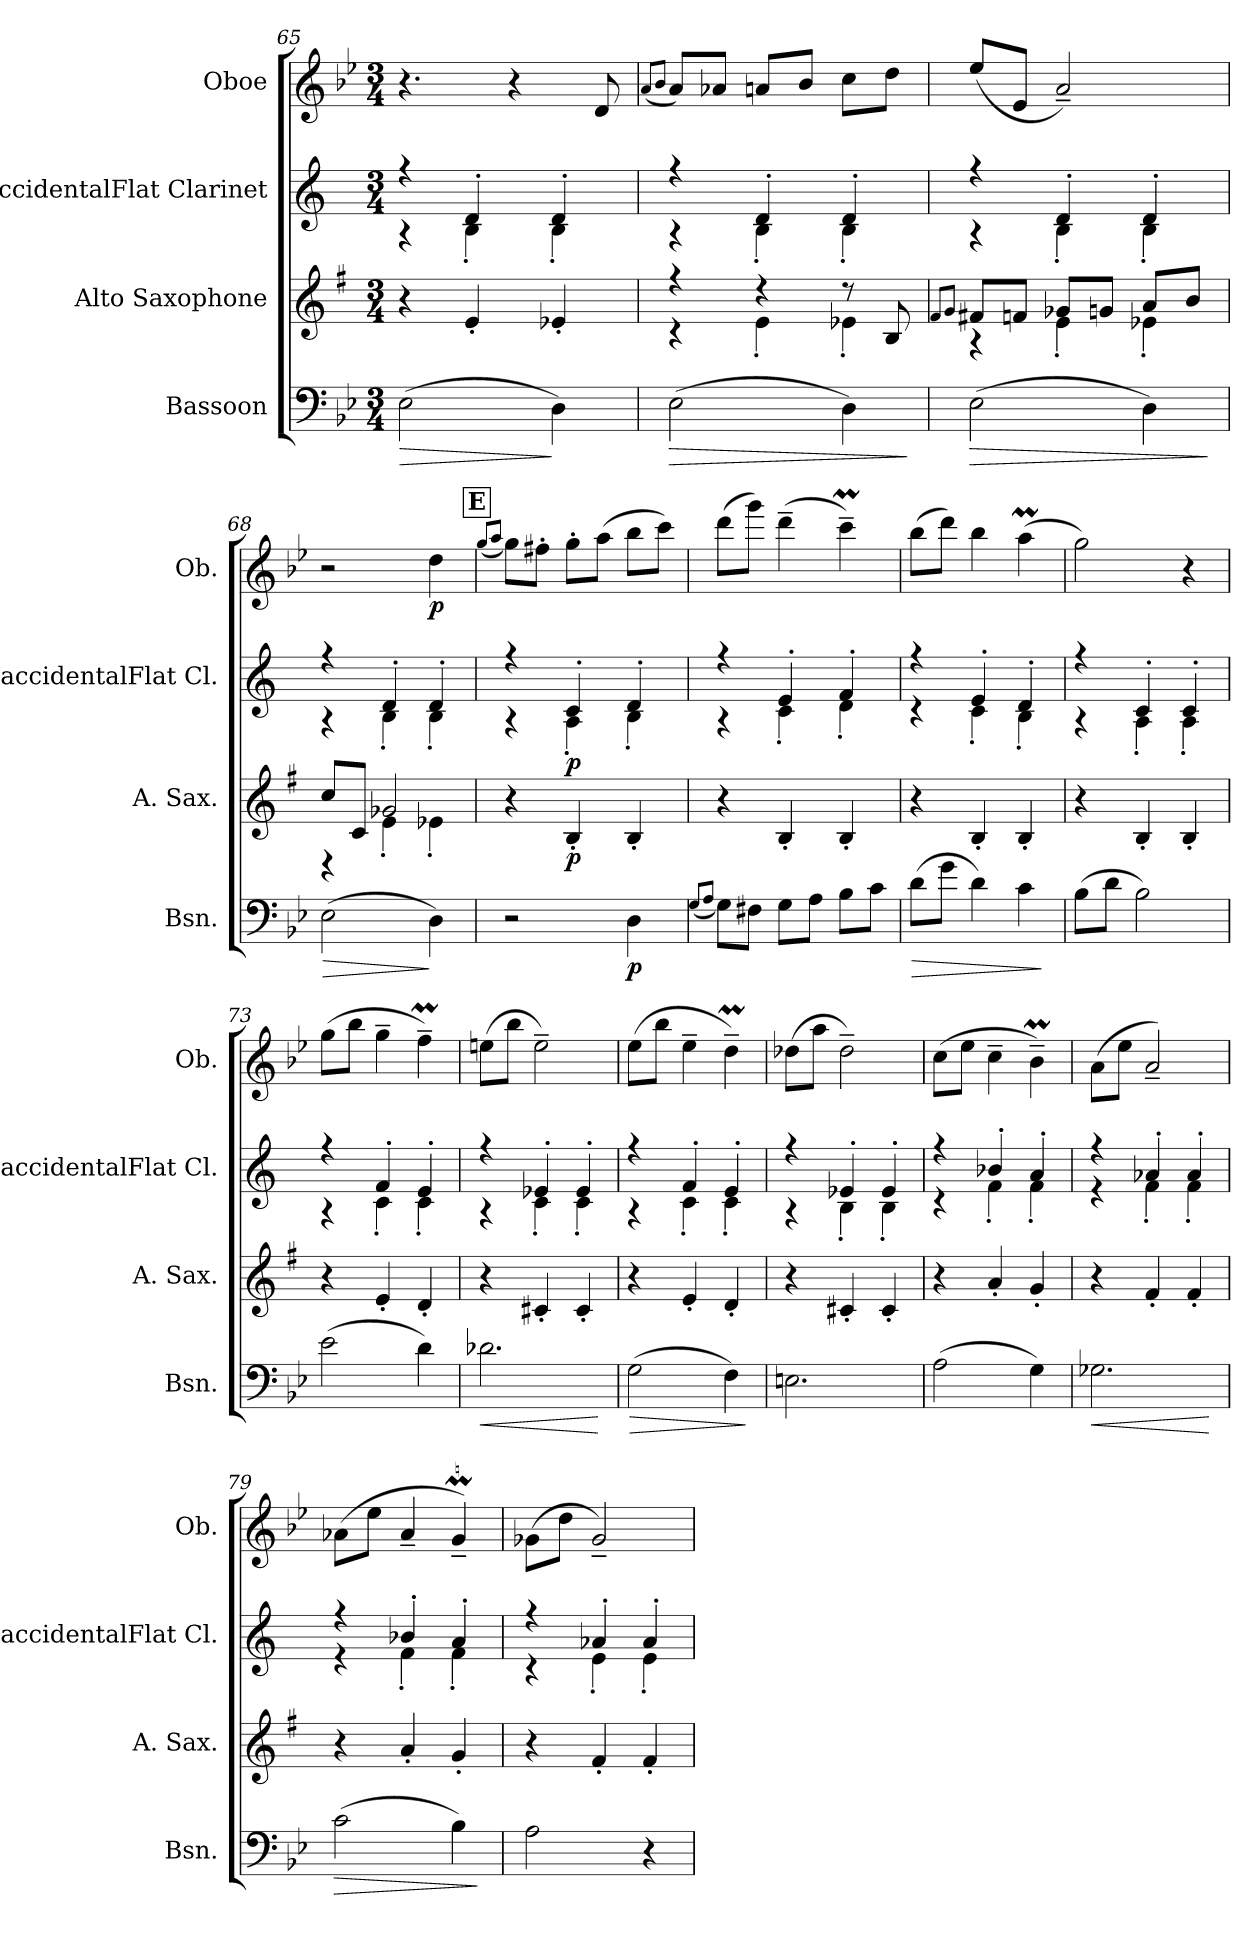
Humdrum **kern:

**kern	**dynam	**kern	**dynam	**kern	**dynam	**kern	**dynam
*part4	*part4	*part3	*part3	*part2	*part2	*part1	*part1
*staff4	*staff4	*staff3	*staff3	*staff2	*staff2	*staff1	*staff1
*I"Bassoon	*	*I"Alto Saxophone	*	*I"BaccidentalFlat Clarinet	*	*I"Oboe	*
*I'Bsn.	*	*I'A. Sax.	*	*I'BaccidentalFlat Cl.	*	*I'Ob.	*
*clefF4	*	*clefG2	*	*clefG2	*	*clefG2	*
*	*	*ITrd5c9	*	*ITrd1c2	*	*	*
*k[b-e-]	*	*k[b-e-]	*	*k[b-e-]	*	*k[b-e-]	*
*M3/4	*	*M3/4	*	*M3/4	*	*M3/4	*
=65	=65	=65	=65	=65	=65	=65	=65
!	!LO:HP:b	!	!	!	!	!	!
*	*	*	*	*^	*	*	*
!	!LO:DY:n=1:b	!	!LO:DY:b	!	!	!LO:DY:b	!	!LO:DY:b
(2E-\	> other-dynamics	4r	other-dynamics	4r	4r	other-dynamics	4.r	other-dynamics
.	.	4G'/	.	4c'/	4A'\	.	.	.
.	.	.	.	.	.	.	4r	.
4D\)	]	4G-X'/	.	4c'/	4A'\	.	.	.
.	.	.	.	.	.	.	8d/	.
=66	=66	=66	=66	=66	=66	=66	=66	=66
.	.	.	.	.	.	.	(8qa/L	.
.	.	.	.	.	.	.	8qb-/J	.
!	!LO:HP:b	!	!	!	!	!	!	!
*	*	*^	*	*	*	*	*	*
(2E-\	>	4r	4r	.	4r	4r	.	8a/L)	.
.	.	.	.	.	.	.	.	8a-X/J	.
.	.	4r	4G'\	.	4c'/	4A'\	.	8an/L	.
.	.	.	.	.	.	.	.	8b-/J	.
4D\)	.	8r	4G-X'\	.	4c'/	4A'\	.	8cc\L	.
.	.	8D/	.	.	.	.	.	8dd\J	.
*	*	*v	*v	*	*	*	*	*	*
*	*	*	*	*v	*v	*	*	*
.	]	.	.	.	.	.	.
!!LO:PB:g=z
=67	=67	=67	=67	=67	=67	=67	=67
.	.	8qA/L	.	.	.	.	.
.	.	8qB-/J	.	.	.	.	.
!	!LO:HP:b	!	!	!	!	!	!
*	*	*^	*	*^	*	*	*
(2E-\	>	8An/L	4r	.	4r	4r	.	(8ee-/L	.
.	.	8A-X/J	.	.	.	.	.	8e-/J	.
.	.	8B--X/L	4G'\	.	4c'/	4A'\	.	2a~/)	.
.	.	8B-X/J	.	.	.	.	.	.	.
4D\)	.	8c/L	4G-X'\	.	4c'/	4A'\	.	.	.
.	.	8d/J	.	.	.	.	.	.	.
*	*	*v	*v	*	*	*	*	*	*
*	*	*	*	*v	*v	*	*	*
.	]	.	.	.	.	.	.
=68	=68	=68	=68	=68	=68	=68	=68
!	!LO:HP:b	!	!	!	!	!	!
*	*	*^	*	*^	*	*	*
(2E-\	>	8e-/L	4r	.	4r	4r	.	2r	.
.	.	8E-/J	.	.	.	.	.	.	.
.	.	2B--X/	4G'\	.	4c'/	4A'\	.	.	.
!	!	!	!	!	!	!	!	!	!LO:DY:b
4D\)	]	.	4G-X'\	.	4c'/	4A'\	.	4dd\	p
*	*	*v	*v	*	*	*	*	*	*
!!LO:REH:place=s1:a:B:fs=14:t=E
=69	=69	=69	=69	=69	=69	=69	=69	=69
.	.	.	.	.	.	.	(8qgg/L	.
.	.	.	.	.	.	.	8qaa/J	.
2r	.	4r	.	4r	4r	.	8gg\L)	.
.	.	.	.	.	.	.	8ff#X'\J	.
!	!	!	!LO:DY:b	!	!	!LO:DY:b	!	!
.	.	4D'/	p	4B-'/	4G'\	p	8gg'\L	.
.	.	.	.	.	.	.	(8aa\J	.
!	!LO:DY:b	!	!	!	!	!	!	!
4D\	p	4D'/	.	4c'/	4A'\	.	8bb-\L	.
.	.	.	.	.	.	.	8ccc\J)	.
=70	=70	=70	=70	=70	=70	=70	=70	=70
(8qG/L	.	.	.	.	.	.	.	.
8qA/J	.	.	.	.	.	.	.	.
8G\L)	.	4r	.	4r	4r	.	(8ddd\L	.
8F#X\J	.	.	.	.	.	.	8ggg\J)	.
8G\L	.	4D'/	.	4d'/	4B-'\	.	(4ddd~\	.
8A\J	.	.	.	.	.	.	.	.
8B-\L	.	4D'/	.	4e-'/	4c'\	.	4cccM~\)	.
8c\J	.	.	.	.	.	.	.	.
=71	=71	=71	=71	=71	=71	=71	=71	=71
!	!LO:HP:b	!	!	!	!	!	!	!
(8d\L	>	4r	.	4r	4r	.	(8bb-\L	.
8g\J	.	.	.	.	.	.	8ddd\J)	.
4d\)	.	4D'/	.	4d'/	4B-'\	.	4bb-\	.
4c\	.	4D'/	.	4c'/	4A'\	.	(4aam\	.
*	*	*	*	*v	*v	*	*	*
.	]	.	.	.	.	.	.
!!LO:LB:g=z
=72	=72	=72	=72	=72	=72	=72	=72
*	*	*	*	*^	*	*	*
(8B-\L	.	4r	.	4r	4r	.	2gg\)	.
8d\J	.	.	.	.	.	.	.	.
2B-\)	.	4D'/	.	4B-'/	4G'\	.	.	.
.	.	4D'/	.	4B-'/	4G'\	.	4r	.
=73	=73	=73	=73	=73	=73	=73	=73	=73
!	!	!	!LO:DY:b	!	!	!LO:DY:b	!	!LO:DY:b
(2e-\	.	4r	other-dynamics	4r	4r	other-dynamics	(8gg\L	other-dynamics
.	.	.	.	.	.	.	8bb-\J	.
.	.	4G'/	.	4e-'/	4B-'\	.	4gg~\	.
4d\)	.	4F'/	.	4d'/	4B-'\	.	4ffM~\)	.
=74	=74	=74	=74	=74	=74	=74	=74	=74
!	!LO:HP:b	!	!	!	!	!	!	!
2.d-X\	<	4r	.	4r	4r	.	(8een\L	.
.	.	.	.	.	.	.	8bb-\J	.
.	.	4En'/	.	4d-X'/	4B-'\	.	2ee~\)	.
.	.	4E'/	.	4d-'/	4B-'\	.	.	.
*	*	*	*	*v	*v	*	*	*
.	[	.	.	.	.	.	.
=75	=75	=75	=75	=75	=75	=75	=75
!	!LO:HP:b	!	!LO:DY:b	!	!LO:DY:b	!	!LO:DY:b
*	*	*	*	*^	*	*	*
(2G\	>	4r	other-dynamics	4r	4r	other-dynamics	(8ee-\L	other-dynamics
.	.	.	.	.	.	.	8bb-\J	.
.	.	4G'/	.	4e-'/	4B-'\	.	4ee-~\	.
4F\)	.	4F'/	.	4d'/	4B-'\	.	4ddm~\)	.
*	*	*	*	*v	*v	*	*	*
.	]	.	.	.	.	.	.
=76	=76	=76	=76	=76	=76	=76	=76
*	*	*	*	*^	*	*	*
2.En\	.	4r	.	4r	4r	.	(8dd-X\L	.
.	.	.	.	.	.	.	8aa\J	.
.	.	4En'/	.	4d-X'/	4A'\	.	2dd-~\)	.
.	.	4E'/	.	4d-'/	4A'\	.	.	.
=77	=77	=77	=77	=77	=77	=77	=77	=77
!	!	!	!LO:DY:b	!	!	!LO:DY:b	!	!LO:DY:b
(2A\	.	4r	other-dynamics	4r	4r	other-dynamics	(8cc\L	other-dynamics
.	.	.	.	.	.	.	8ee-\J	.
.	.	4c'/	.	4a-X'/	4e-'\	.	4cc~\	.
4G\)	.	4B-'/	.	4g'/	4e-'\	.	4b-M~\)	.
=78	=78	=78	=78	=78	=78	=78	=78	=78
!	!LO:HP:b	!	!	!	!	!	!	!
2.G-X\	<	4r	.	4r	4r	.	(8a\L	.
.	.	.	.	.	.	.	8ee-\J	.
.	.	4A'/	.	4g-X'/	4e-'\	.	2a~/)	.
.	.	4A'/	.	4g-'/	4e-'\	.	.	.
*	*	*	*	*v	*v	*	*	*
.	[	.	.	.	.	.	.
!!LO:LB:g=z
=79	=79	=79	=79	=79	=79	=79	=79
!	!LO:HP:b	!	!LO:DY:b	!	!LO:DY:b	!	!LO:DY:b
*	*	*	*	*^	*	*	*
(2c\	>	4r	other-dynamics	4r	4r	other-dynamics	(8a-X\L	other-dynamics
.	.	.	.	.	.	.	8ee-\J	.
.	.	4c'/	.	4a-X'/	4e-'\	.	4a-~/	.
4B-\)	.	4B-'/	.	4g'/	4e-'\	.	4gM~/)	.
*	*	*	*	*v	*v	*	*	*
.	]	.	.	.	.	.	.
=80	=80	=80	=80	=80	=80	=80	=80
*	*	*	*	*^	*	*	*
2A\	.	4r	.	4r	4r	.	(8g-X\L	.
.	.	.	.	.	.	.	8dd\J	.
.	.	4A'/	.	4g-X'/	4d'\	.	2g-~/)	.
4r	.	4A'/	.	4g-'/	4d'\	.	.	.
*	*	*	*	*v	*v	*	*	*
=	=	=	=	=	=	=	=
*-	*-	*-	*-	*-	*-	*-	*-
